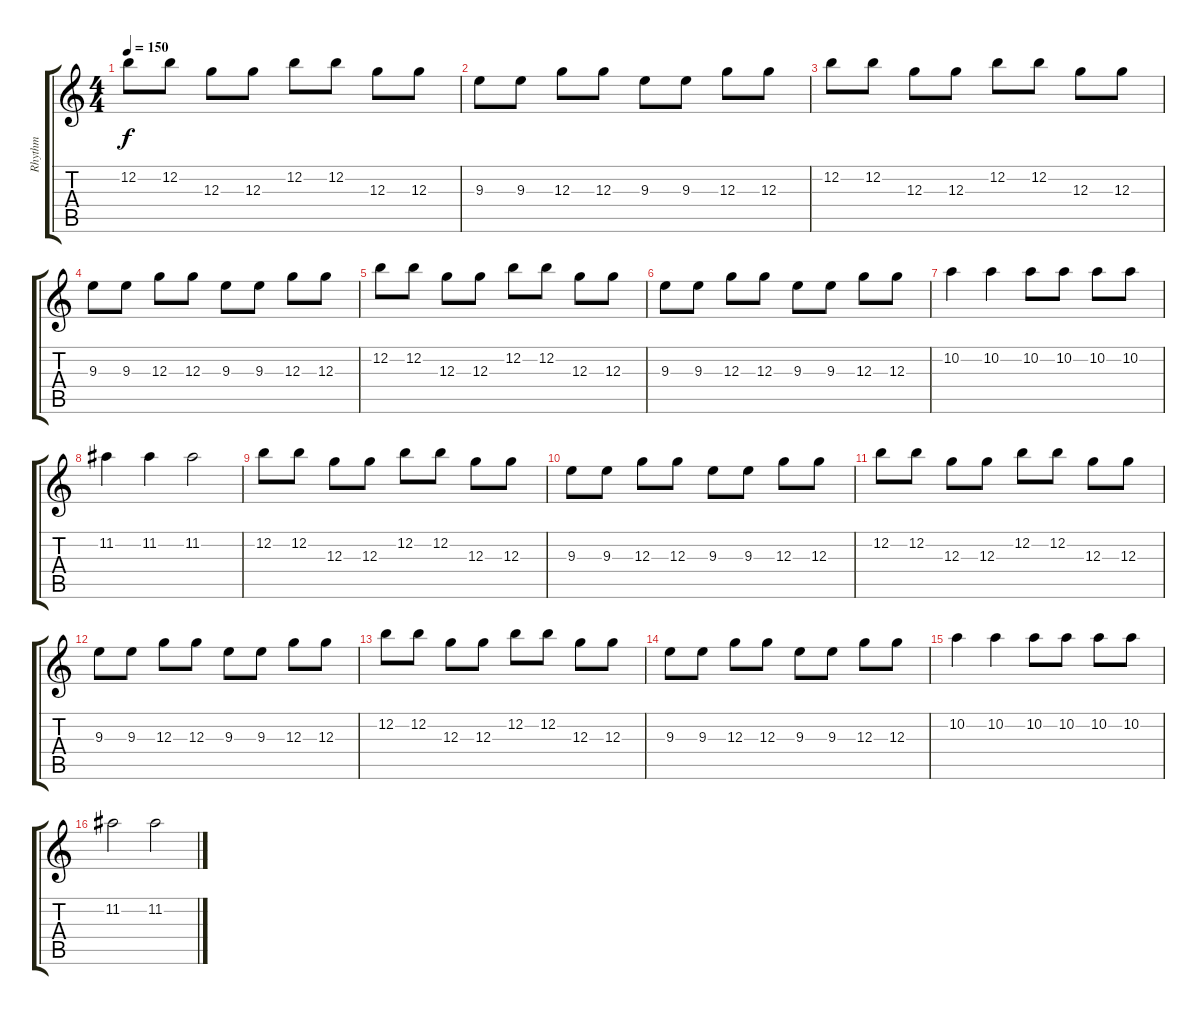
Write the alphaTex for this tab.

\track ("Rhythm" "Rhythm") {instrument distortionguitar}
\staff {score tabs}
\tuning (E4 B3 G3 D3 A2 E2) {hide}
\ts (4 4)
\tempo 150
\clef g2
\ks c
12.2.8{dy f} 12.2.8 12.3.8 12.3.8 12.2.8 12.2.8 12.3.8 12.3.8 |
9.3.8 9.3.8 12.3.8 12.3.8 9.3.8 9.3.8 12.3.8 12.3.8 |
12.2.8 12.2.8 12.3.8 12.3.8 12.2.8 12.2.8 12.3.8 12.3.8 |
9.3.8 9.3.8 12.3.8 12.3.8 9.3.8 9.3.8 12.3.8 12.3.8 |
12.2.8 12.2.8 12.3.8 12.3.8 12.2.8 12.2.8 12.3.8 12.3.8 |
9.3.8 9.3.8 12.3.8 12.3.8 9.3.8 9.3.8 12.3.8 12.3.8 |
10.2.4 10.2.4 10.2.8 10.2.8 10.2.8 10.2.8 |
11.2.4 11.2.4 11.2.2 |
12.2.8 12.2.8 12.3.8 12.3.8 12.2.8 12.2.8 12.3.8 12.3.8 |
9.3.8 9.3.8 12.3.8 12.3.8 9.3.8 9.3.8 12.3.8 12.3.8 |
12.2.8 12.2.8 12.3.8 12.3.8 12.2.8 12.2.8 12.3.8 12.3.8 |
9.3.8 9.3.8 12.3.8 12.3.8 9.3.8 9.3.8 12.3.8 12.3.8 |
12.2.8 12.2.8 12.3.8 12.3.8 12.2.8 12.2.8 12.3.8 12.3.8 |
9.3.8 9.3.8 12.3.8 12.3.8 9.3.8 9.3.8 12.3.8 12.3.8 |
10.2.4 10.2.4 10.2.8 10.2.8 10.2.8 10.2.8 |
11.2.2 11.2.2
